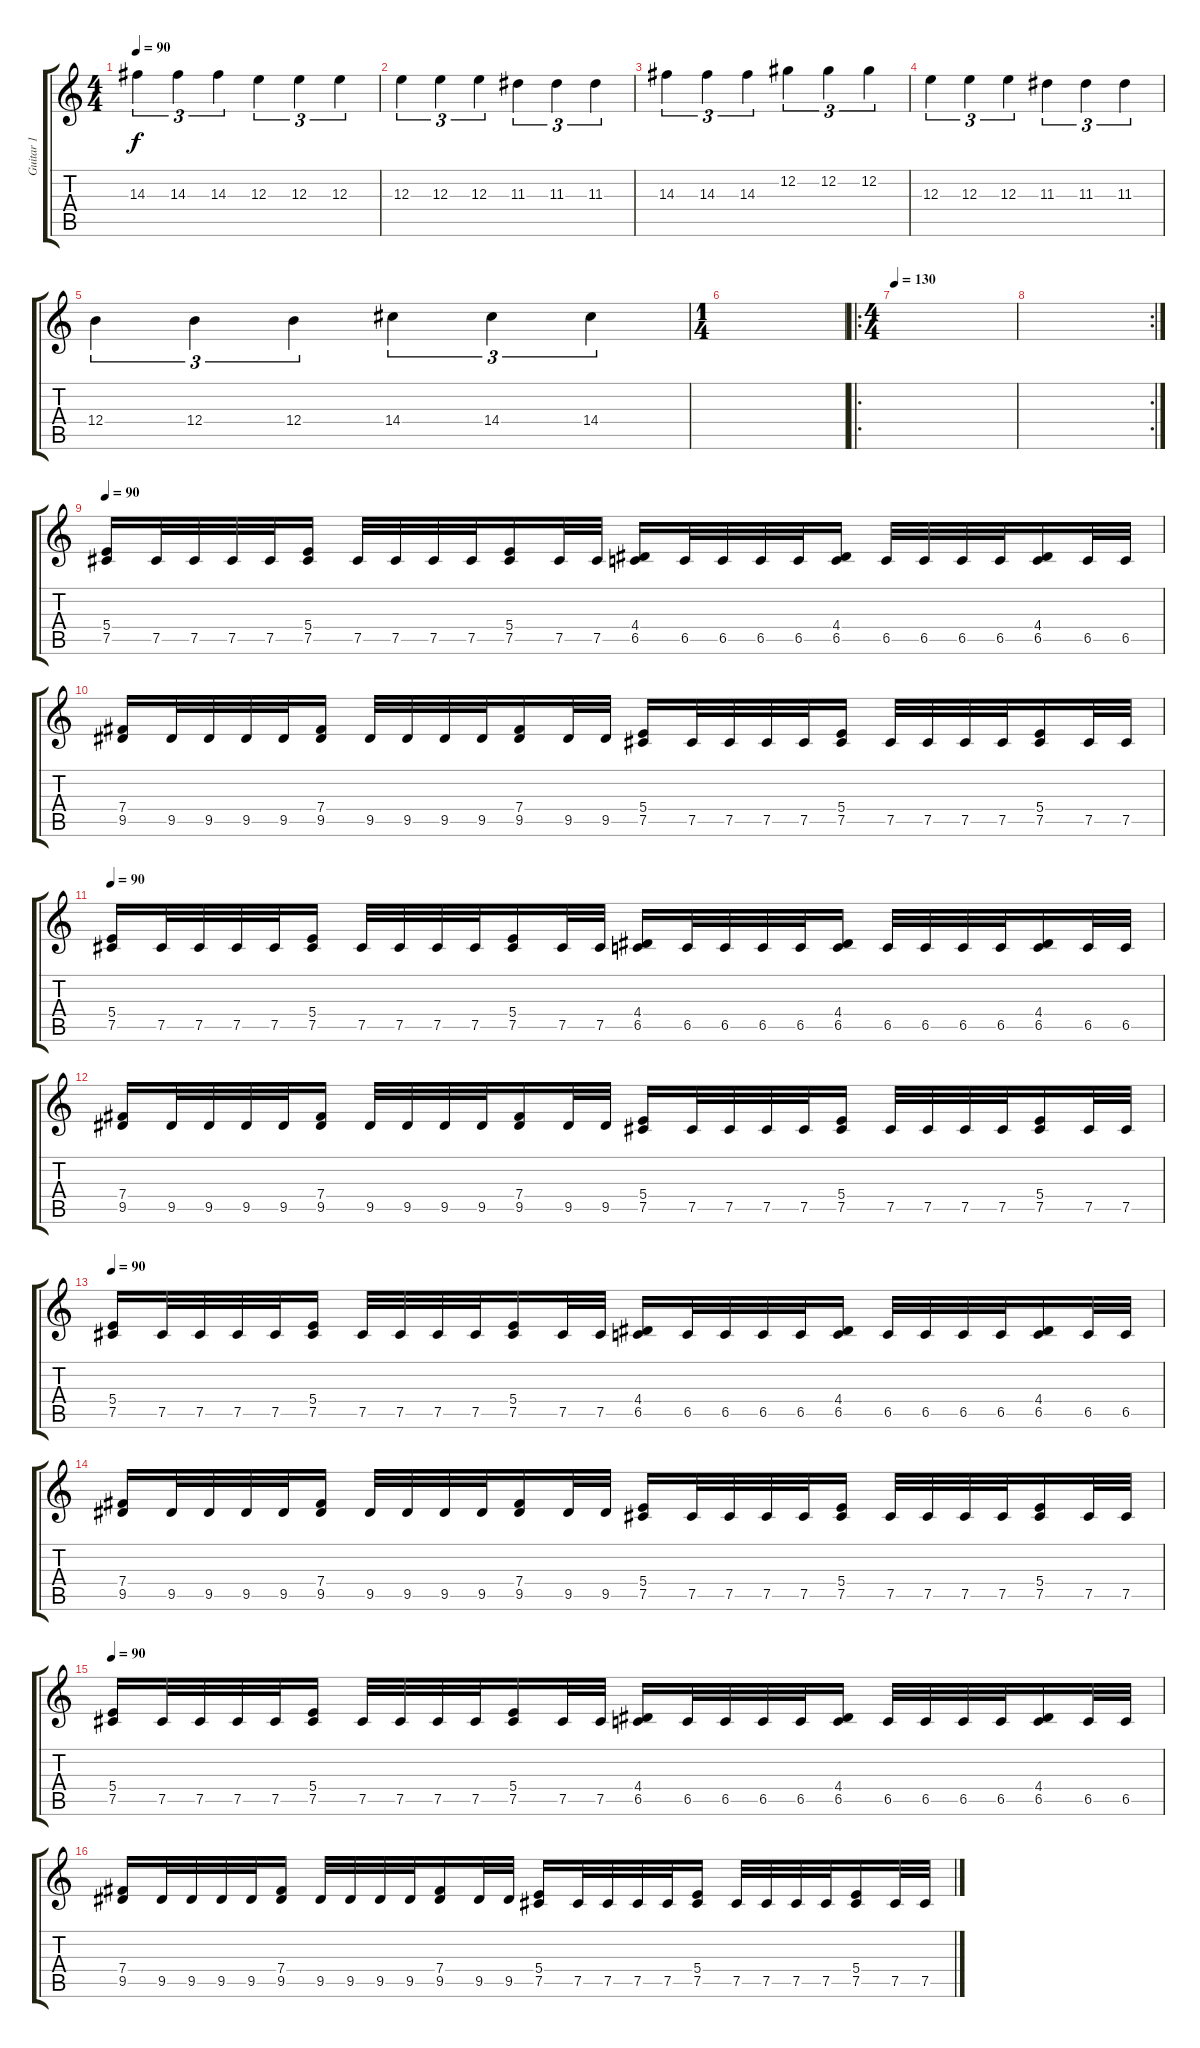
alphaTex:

\track ("Guitar 1" "Guitar 1") {instrument distortionguitar}
\staff {score tabs}
\tuning (Db4 Ab3 E3 B2 Gb2 Db2) {hide}
\ts (4 4)
\tempo 90
\clef g2
\ks c
14.3.4{tu (3 2) dy f} 14.3.4{tu (3 2)} 14.3.4{tu (3 2)} 12.3.4{tu (3 2)} 12.3.4{tu (3 2)} 12.3.4{tu (3 2)} |
12.3.4{tu (3 2)} 12.3.4{tu (3 2)} 12.3.4{tu (3 2)} 11.3.4{tu (3 2)} 11.3.4{tu (3 2)} 11.3.4{tu (3 2)} |
14.3.4{tu (3 2)} 14.3.4{tu (3 2)} 14.3.4{tu (3 2)} 12.2.4{tu (3 2)} 12.2.4{tu (3 2)} 12.2.4{tu (3 2)} |
12.3.4{tu (3 2)} 12.3.4{tu (3 2)} 12.3.4{tu (3 2)} 11.3.4{tu (3 2)} 11.3.4{tu (3 2)} 11.3.4{tu (3 2)} |
12.4.4{tu (3 2)} 12.4.4{tu (3 2)} 12.4.4{tu (3 2)} 14.4.4{tu (3 2)} 14.4.4{tu (3 2)} 14.4.4{tu (3 2)} |
\ts (1 4)
|
\ro
\ts (4 4)
\tempo 130
|
\rc 2
|
\tempo 90
(5.4 7.5).16 7.5.32 7.5.32 7.5.32 7.5.32 (5.4 7.5).16 7.5.32 7.5.32 7.5.32 7.5.32 (5.4 7.5).16 7.5.32 7.5.32 (4.4 6.5).16 6.5.32 6.5.32 6.5.32 6.5.32 (4.4 6.5).16 6.5.32 6.5.32 6.5.32 6.5.32 (4.4 6.5).16 6.5.32 6.5.32 |
(7.4 9.5).16 9.5.32 9.5.32 9.5.32 9.5.32 (7.4 9.5).16 9.5.32 9.5.32 9.5.32 9.5.32 (7.4 9.5).16 9.5.32 9.5.32 (5.4 7.5).16 7.5.32 7.5.32 7.5.32 7.5.32 (5.4 7.5).16 7.5.32 7.5.32 7.5.32 7.5.32 (5.4 7.5).16 7.5.32 7.5.32 |
\tempo 90
(5.4 7.5).16 7.5.32 7.5.32 7.5.32 7.5.32 (5.4 7.5).16 7.5.32 7.5.32 7.5.32 7.5.32 (5.4 7.5).16 7.5.32 7.5.32 (4.4 6.5).16 6.5.32 6.5.32 6.5.32 6.5.32 (4.4 6.5).16 6.5.32 6.5.32 6.5.32 6.5.32 (4.4 6.5).16 6.5.32 6.5.32 |
(7.4 9.5).16 9.5.32 9.5.32 9.5.32 9.5.32 (7.4 9.5).16 9.5.32 9.5.32 9.5.32 9.5.32 (7.4 9.5).16 9.5.32 9.5.32 (5.4 7.5).16 7.5.32 7.5.32 7.5.32 7.5.32 (5.4 7.5).16 7.5.32 7.5.32 7.5.32 7.5.32 (5.4 7.5).16 7.5.32 7.5.32 |
\tempo 90
(5.4 7.5).16 7.5.32 7.5.32 7.5.32 7.5.32 (5.4 7.5).16 7.5.32 7.5.32 7.5.32 7.5.32 (5.4 7.5).16 7.5.32 7.5.32 (4.4 6.5).16 6.5.32 6.5.32 6.5.32 6.5.32 (4.4 6.5).16 6.5.32 6.5.32 6.5.32 6.5.32 (4.4 6.5).16 6.5.32 6.5.32 |
(7.4 9.5).16 9.5.32 9.5.32 9.5.32 9.5.32 (7.4 9.5).16 9.5.32 9.5.32 9.5.32 9.5.32 (7.4 9.5).16 9.5.32 9.5.32 (5.4 7.5).16 7.5.32 7.5.32 7.5.32 7.5.32 (5.4 7.5).16 7.5.32 7.5.32 7.5.32 7.5.32 (5.4 7.5).16 7.5.32 7.5.32 |
\tempo 90
(5.4 7.5).16 7.5.32 7.5.32 7.5.32 7.5.32 (5.4 7.5).16 7.5.32 7.5.32 7.5.32 7.5.32 (5.4 7.5).16 7.5.32 7.5.32 (4.4 6.5).16 6.5.32 6.5.32 6.5.32 6.5.32 (4.4 6.5).16 6.5.32 6.5.32 6.5.32 6.5.32 (4.4 6.5).16 6.5.32 6.5.32 |
(7.4 9.5).16 9.5.32 9.5.32 9.5.32 9.5.32 (7.4 9.5).16 9.5.32 9.5.32 9.5.32 9.5.32 (7.4 9.5).16 9.5.32 9.5.32 (5.4 7.5).16 7.5.32 7.5.32 7.5.32 7.5.32 (5.4 7.5).16 7.5.32 7.5.32 7.5.32 7.5.32 (5.4 7.5).16 7.5.32 7.5.32
